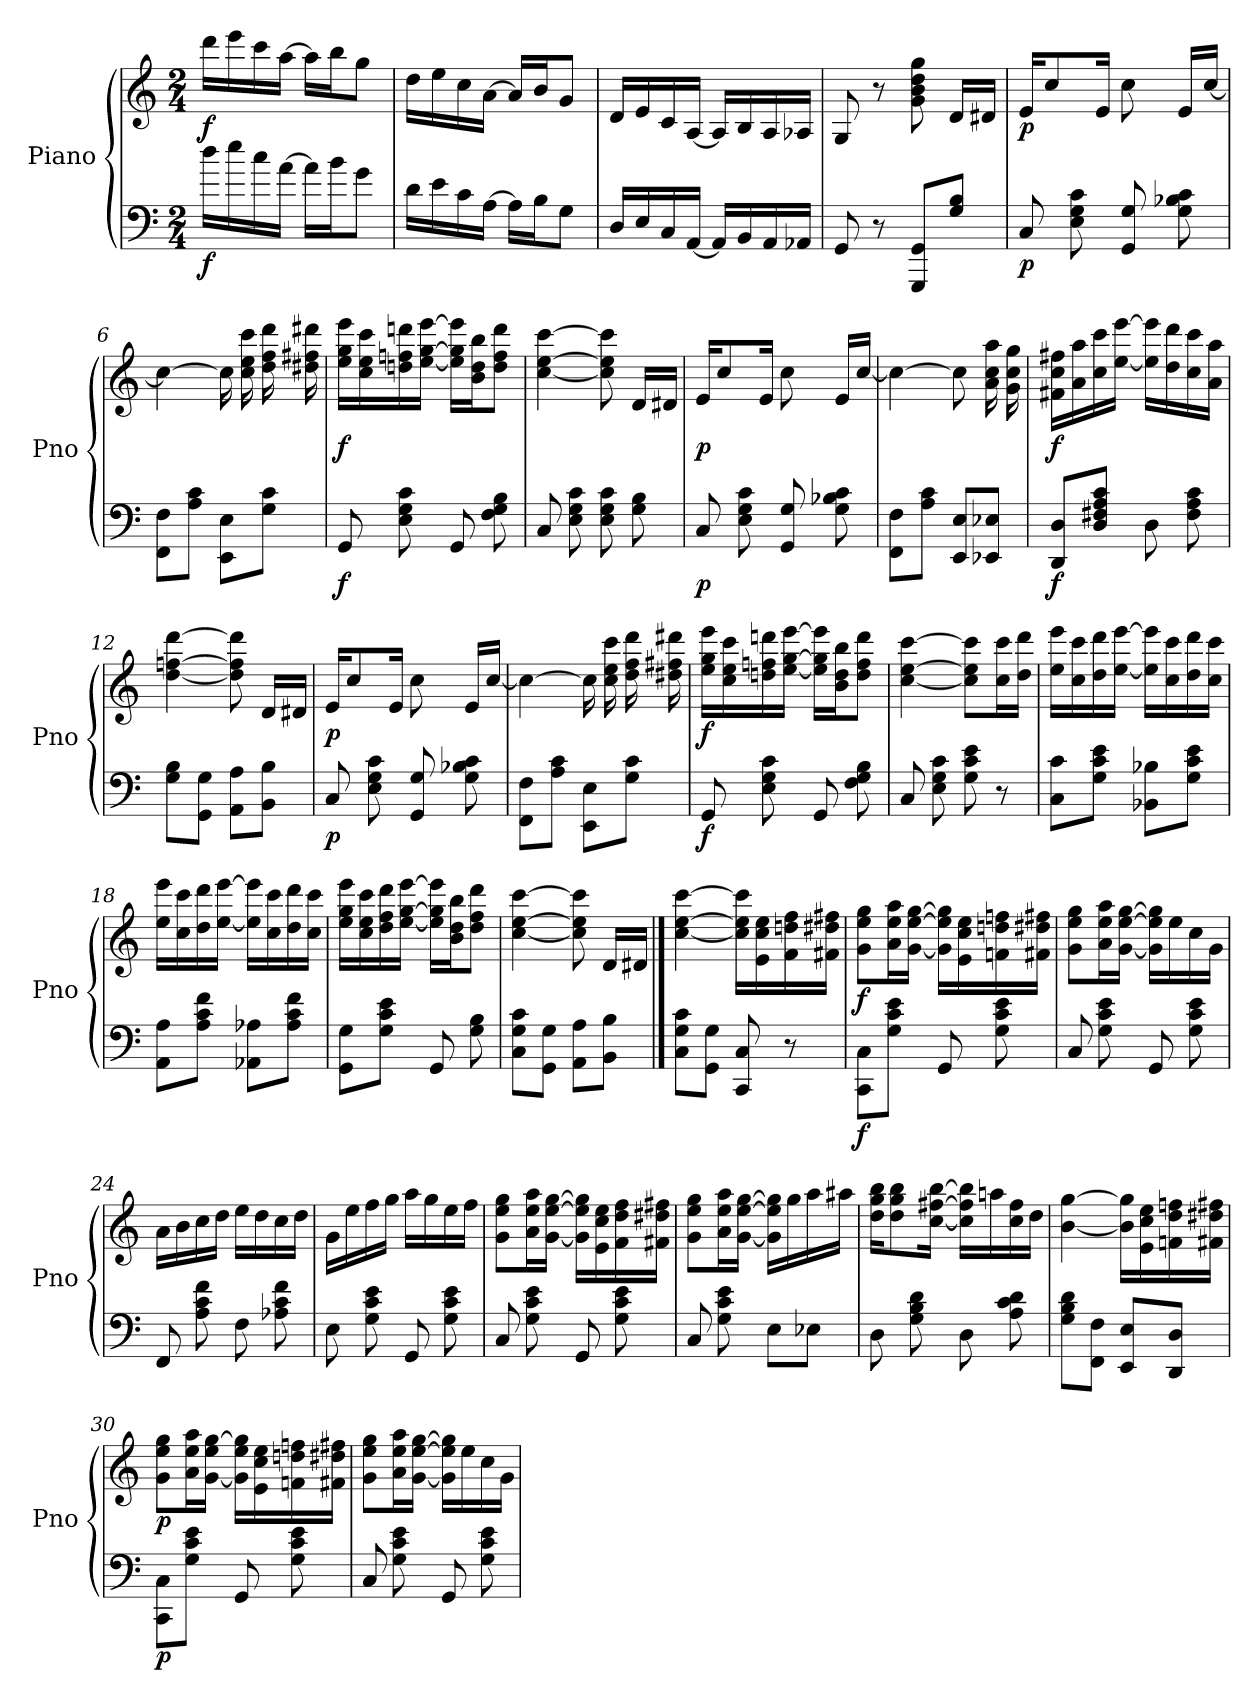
**kern	**dynam	**kern	**dynam
*part2	*part2	*part1	*part1
*staff2	*staff2	*staff1	*staff1
*I"Piano	*	*I"Piano	*
*I'Pno	*	*I'Pno	*
*clefF4	*	*clefG2	*
*k[]	*	*k[]	*
*M2/4	*	*M2/4	*
*MM100	*	*MM100	*
=1	=1	=1	=1
!	!LO:DY:b	!	!LO:DY:b
16dd\LL	f	16ddd\LL	f
16ee\	.	16eee\	.
16cc\	.	16ccc\	.
[16a\JJ	.	[16aa\JJ	.
16a\LL]	.	16aa\LL]	.
16b\J	.	16bb\J	.
8g\J	.	8gg\J	.
=2	=2	=2	=2
16d\LL	.	16dd\LL	.
16e\	.	16ee\	.
16c\	.	16cc\	.
[16A\JJ	.	[16a\JJ	.
16A\LL]	.	16a/LL]	.
16B\J	.	16b/J	.
8G\J	.	8g/J	.
=3	=3	=3	=3
16D/LL	.	16d/LL	.
16E/	.	16e/	.
16C/	.	16c/	.
[16AA/JJ	.	[16A/JJ	.
16AA/LL]	.	16A/LL]	.
16BB/	.	16B/	.
16AA/	.	16A/	.
16AA-X/JJ	.	16A-X/JJ	.
=4	=4	=4	=4
8GG/	.	8G/	.
8r	.	8r	.
8GGG/ 8GG/L	.	8g\ 8b\ 8dd\ 8gg\	.
8G/ 8B/J	.	16d/LL	.
!	!	!	!LO:DY:b
.	.	16d#X/JJ	other-dynamics
=5	=5	=5	=5
!	!LO:DY:b	!	!LO:DY:b
8C/	p	16e/KL	p
.	.	8cc/	.
8E\ 8G\ 8c\	.	.	.
.	.	16e/Jk	.
8GG/ 8G/	.	8cc\	.
8G\ 8B-X\ 8c\	.	16e/LL	.
.	.	[16cc/JJ	.
!!LO:LB:g=z
=6	=6	=6	=6
8FF\ 8F\L	.	4cc\_	.
8A\ 8c\J	.	.	.
8EE\ 8E\L	.	16cc\]	.
.	.	16cc\ 16ee\ 16ccc\	.
8G\ 8c\J	.	16dd\ 16ff\ 16ddd\	.
!	!	!	!LO:DY:b
.	.	16dd#X\ 16ff#X\ 16ddd#X\	other-dynamics
=7	=7	=7	=7
!	!LO:DY:b	!	!LO:DY:b
8GG/	f	16ee\ 16gg\ 16eee\LL	f
.	.	16cc\ 16ee\ 16ccc\	.
8E\ 8G\ 8c\	.	16ddn\ 16ffn\ 16dddn\	.
.	.	[16ee\ [16gg\ [16eee\JJ	.
8GG/	.	16ee\] 16gg\] 16eee\]LL	.
.	.	16b\ 16dd\ 16bb\J	.
8F\ 8G\ 8B\	.	8dd\ 8ff\ 8ddd\J	.
=8	=8	=8	=8
8C/	.	[4cc\ [4ee\ [4ccc\	.
8E\ 8G\ 8c\	.	.	.
8E\ 8G\ 8c\	.	8cc\] 8ee\] 8ccc\]	.
8G\ 8B\	.	16d/LL	.
!	!	!	!LO:DY:b
.	.	16d#X/JJ	other-dynamics
=9	=9	=9	=9
!	!LO:DY:b	!	!LO:DY:b
8C/	p	16e/KL	p
.	.	8cc/	.
8E\ 8G\ 8c\	.	.	.
.	.	16e/Jk	.
8GG/ 8G/	.	8cc\	.
8G\ 8B-X\ 8c\	.	16e/LL	.
.	.	[16cc/JJ	.
=10	=10	=10	=10
8FF\ 8F\L	.	4cc\_	.
8A\ 8c\J	.	.	.
8EE/ 8E/L	.	8cc\]	.
8EE-X/ 8E-X/J	.	16a\ 16cc\ 16aa\	.
!	!	!	!LO:DY:b
.	.	16g\ 16cc\ 16gg\	other-dynamics
!!LO:LB:g=z
=11	=11	=11	=11
!	!LO:DY:b	!	!LO:DY:b
8DD/ 8D/L	f	16f#X\ 16cc\ 16ff#X\LL	f
.	.	16a\ 16aa\	.
8D/ 8F#X/ 8A/ 8c/J	.	16cc\ 16ccc\	.
.	.	[16ee\ [16eee\JJ	.
8D\	.	16ee\] 16eee\]LL	.
.	.	16dd\ 16ddd\	.
8F#\ 8A\ 8c\	.	16cc\ 16ccc\	.
.	.	16a\ 16aa\JJ	.
=12	=12	=12	=12
8G\ 8B\L	.	[4dd\ [4ffn\ [4ddd\	.
8GG\ 8G\J	.	.	.
8AA\ 8A\L	.	8dd\] 8ff\] 8ddd\]	.
8BB\ 8B\J	.	16d/LL	.
!	!	!	!LO:DY:b
.	.	16d#X/JJ	other-dynamics
=13	=13	=13	=13
!	!LO:DY:b	!	!LO:DY:b
8C/	p	16e/KL	p
.	.	8cc/	.
8E\ 8G\ 8c\	.	.	.
.	.	16e/Jk	.
8GG/ 8G/	.	8cc\	.
8G\ 8B-X\ 8c\	.	16e/LL	.
.	.	[16cc/JJ	.
=14	=14	=14	=14
8FF\ 8F\L	.	4cc\_	.
8A\ 8c\J	.	.	.
8EE\ 8E\L	.	16cc\]	.
.	.	16cc\ 16ee\ 16ccc\	.
8G\ 8c\J	.	16dd\ 16ff\ 16ddd\	.
!	!	!	!LO:DY:b
.	.	16dd#X\ 16ff#X\ 16ddd#X\	other-dynamics
=15	=15	=15	=15
!	!LO:DY:b	!	!LO:DY:b
8GG/	f	16ee\ 16gg\ 16eee\LL	f
.	.	16cc\ 16ee\ 16ccc\	.
8E\ 8G\ 8c\	.	16ddn\ 16ffn\ 16dddn\	.
.	.	[16ee\ [16gg\ [16eee\JJ	.
8GG/	.	16ee\] 16gg\] 16eee\]LL	.
.	.	16b\ 16dd\ 16bb\J	.
8F\ 8G\ 8B\	.	8dd\ 8ff\ 8ddd\J	.
!!LO:LB:g=z
=16	=16	=16	=16
8C/	.	[4cc\ [4ee\ [4ccc\	.
8E\ 8G\ 8c\	.	.	.
8G\ 8c\ 8e\	.	8cc\] 8ee\] 8ccc\]L	.
8r	.	16cc\ 16ccc\L	.
.	.	16dd\ 16ddd\JJ	.
=17	=17	=17	=17
8C\ 8c\L	.	16ee\ 16eee\LL	.
.	.	16cc\ 16ccc\	.
8G\ 8c\ 8e\J	.	16dd\ 16ddd\	.
.	.	[16ee\ [16eee\JJ	.
8BB-X\ 8B-X\L	.	16ee\] 16eee\]LL	.
.	.	16cc\ 16ccc\	.
8G\ 8c\ 8e\J	.	16dd\ 16ddd\	.
.	.	16cc\ 16ccc\JJ	.
=18	=18	=18	=18
8AA\ 8A\L	.	16ee\ 16eee\LL	.
.	.	16cc\ 16ccc\	.
8A\ 8c\ 8f\J	.	16dd\ 16ddd\	.
.	.	[16ee\ [16eee\JJ	.
8AA-X\ 8A-X\L	.	16ee\] 16eee\]LL	.
.	.	16cc\ 16ccc\	.
8A-\ 8c\ 8f\J	.	16dd\ 16ddd\	.
.	.	16cc\ 16ccc\JJ	.
=19	=19	=19	=19
8GG\ 8G\L	.	16ee\ 16gg\ 16eee\LL	.
.	.	16cc\ 16ee\ 16ccc\	.
8G\ 8c\ 8e\J	.	16dd\ 16ff\ 16ddd\	.
.	.	[16ee\ [16gg\ [16eee\JJ	.
8GG/	.	16ee\] 16gg\] 16eee\]LL	.
.	.	16b\ 16dd\ 16bb\J	.
8G\ 8B\	.	8dd\ 8ff\ 8ddd\J	.
=20	=20	=20	=20
8C\ 8G\ 8c\L	.	[4cc\ [4ee\ [4ccc\	.
8GG\ 8G\J	.	.	.
8AA\ 8A\L	.	8cc\] 8ee\] 8ccc\]	.
8BB\ 8B\J	.	16d/LL	.
!	!	!	!LO:DY:b
.	.	16d#X/JJ	other-dynamics
!!LO:LB:g=z
==21	==21	==21	==21
8C\ 8G\ 8c\L	.	[4cc\ [4ee\ [4ccc\	.
8GG\ 8G\J	.	.	.
8CC/ 8C/	.	16cc\] 16ee\] 16ccc\]LL	.
.	.	16e\ 16cc\ 16ee\	.
8r	.	16f\ 16ddn\ 16ff\	.
.	.	16f#X\ 16dd#X\ 16ff#X\JJ	.
=22	=22	=22	=22
!	!LO:DY:b	!	!LO:DY:b
8CC\ 8C\L	f	8g\ 8ee\ 8gg\L	f
8G\ 8c\ 8e\J	.	16a\ 16ee\ 16aa\L	.
.	.	[16g\ [16ee\ [16gg\JJ	.
8GG/	.	16g\] 16ee\] 16gg\]LL	.
.	.	16e\ 16cc\ 16ee\	.
8G\ 8c\ 8e\	.	16fn\ 16ddn\ 16ffn\	.
.	.	16f#X\ 16dd#X\ 16ff#X\JJ	.
=23	=23	=23	=23
8C/	.	8g\ 8ee\ 8gg\L	.
8G\ 8c\ 8e\	.	16a\ 16ee\ 16aa\L	.
.	.	[16g\ [16ee\ [16gg\JJ	.
8GG/	.	16g\] 16ee\] 16gg\]LL	.
.	.	16ee\	.
8G\ 8c\ 8e\	.	16cc\	.
.	.	16g\JJ	.
=24	=24	=24	=24
8FF/	.	16a\LL	.
.	.	16b\	.
8A\ 8c\ 8f\	.	16cc\	.
.	.	16dd\JJ	.
8F\	.	16ee\LL	.
.	.	16dd\	.
8A-X\ 8c\ 8f\	.	16cc\	.
.	.	16dd\JJ	.
=25	=25	=25	=25
8E\	.	16g\LL	.
.	.	16ee\	.
8G\ 8c\ 8e\	.	16ff\	.
.	.	16gg\JJ	.
8GG/	.	16aa\LL	.
.	.	16gg\	.
8G\ 8c\ 8e\	.	16ee\	.
.	.	16ff\JJ	.
!!LO:PB:g=z
=26	=26	=26	=26
8C/	.	8g\ 8ee\ 8gg\L	.
8G\ 8c\ 8e\	.	16a\ 16ee\ 16aa\L	.
.	.	[16g\ [16ee\ [16gg\JJ	.
8GG/	.	16g\] 16ee\] 16gg\]LL	.
.	.	16e\ 16cc\ 16ee\	.
8G\ 8c\ 8e\	.	16f\ 16dd\ 16ff\	.
.	.	16f#X\ 16dd#X\ 16ff#X\JJ	.
=27	=27	=27	=27
8C/	.	8g\ 8ee\ 8gg\L	.
8G\ 8c\ 8e\	.	16a\ 16ee\ 16aa\L	.
.	.	[16g\ [16ee\ [16gg\JJ	.
8E\L	.	16g\] 16ee\] 16gg\]LL	.
.	.	16gg\	.
8E-X\J	.	16aa\	.
.	.	16aa#X\JJ	.
=28	=28	=28	=28
8D\	.	16dd\ 16gg\ 16bb\KL	.
.	.	8dd\ 8gg\ 8bb\	.
8G\ 8B\ 8d\	.	.	.
.	.	[16cc\ [16ff#X\ [16bb\Jk	.
8D\	.	16cc\] 16ff#\] 16bb\]LL	.
.	.	16aan\	.
8A\ 8c\ 8d\	.	16cc\ 16ff#\	.
.	.	16dd\JJ	.
=29	=29	=29	=29
8G\ 8B\ 8d\L	.	[4b\ [4gg\	.
8FF\ 8F\J	.	.	.
8EE/ 8E/L	.	16b\] 16gg\]LL	.
.	.	16e\ 16cc\ 16ee\	.
8DD/ 8D/J	.	16fn\ 16dd\ 16ffn\	.
.	.	16f#X\ 16dd#X\ 16ff#X\JJ	.
=30	=30	=30	=30
!	!LO:DY:b	!	!LO:DY:b
8CC\ 8C\L	p	8g\ 8ee\ 8gg\L	p
8G\ 8c\ 8e\J	.	16a\ 16ee\ 16aa\L	.
.	.	[16g\ 16ee\ [16gg\JJ	.
8GG/	.	16g\] 16ee\ 16gg\]LL	.
.	.	16e\ 16cc\ 16ee\	.
8G\ 8c\ 8e\	.	16fn\ 16ddn\ 16ffn\	.
.	.	16f#X\ 16dd#X\ 16ff#X\JJ	.
!!LO:LB:g=z
=31	=31	=31	=31
8C/	.	8g\ 8ee\ 8gg\L	.
8G\ 8c\ 8e\	.	16a\ 16ee\ 16aa\L	.
.	.	[16g\ [16ee\ [16gg\JJ	.
8GG/	.	16g\] 16ee\] 16gg\]LL	.
.	.	16ee\	.
8G\ 8c\ 8e\	.	16cc\	.
.	.	16g\JJ	.
=	=	=	=
*-	*-	*-	*-
